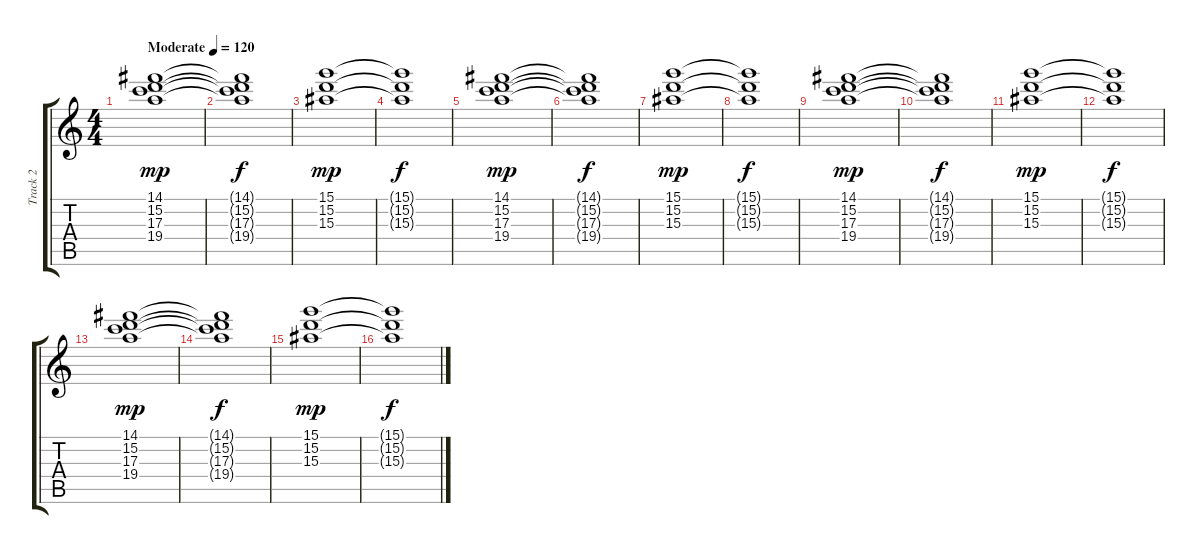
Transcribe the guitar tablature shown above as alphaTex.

\track ("Track 2" "Track 2") {instrument acousticguitarsteel}
\staff {score tabs}
\tuning (E4 B3 G3 D3 A2 E2) {hide}
\ts (4 4)
\tempo (120 "Moderate")
\clef g2
\ks c
(14.1 15.2 17.3 19.4).1{dy mp instrument acousticguitarsteel} |
(14.1{t} 15.2{t} 17.3{t} 19.4{t}).1{dy f} |
(15.1 15.2 15.3).1{dy mp} |
(15.1{t} 15.2{t} 15.3{t}).1{dy f} |
(14.1 15.2 17.3 19.4).1{dy mp} |
(14.1{t} 15.2{t} 17.3{t} 19.4{t}).1{dy f} |
(15.1 15.2 15.3).1{dy mp} |
(15.1{t} 15.2{t} 15.3{t}).1{dy f} |
(14.1 15.2 17.3 19.4).1{dy mp} |
(14.1{t} 15.2{t} 17.3{t} 19.4{t}).1{dy f} |
(15.1 15.2 15.3).1{dy mp} |
(15.1{t} 15.2{t} 15.3{t}).1{dy f} |
(14.1 15.2 17.3 19.4).1{dy mp} |
(14.1{t} 15.2{t} 17.3{t} 19.4{t}).1{dy f} |
(15.1 15.2 15.3).1{dy mp} |
(15.1{t} 15.2{t} 15.3{t}).1{dy f}
